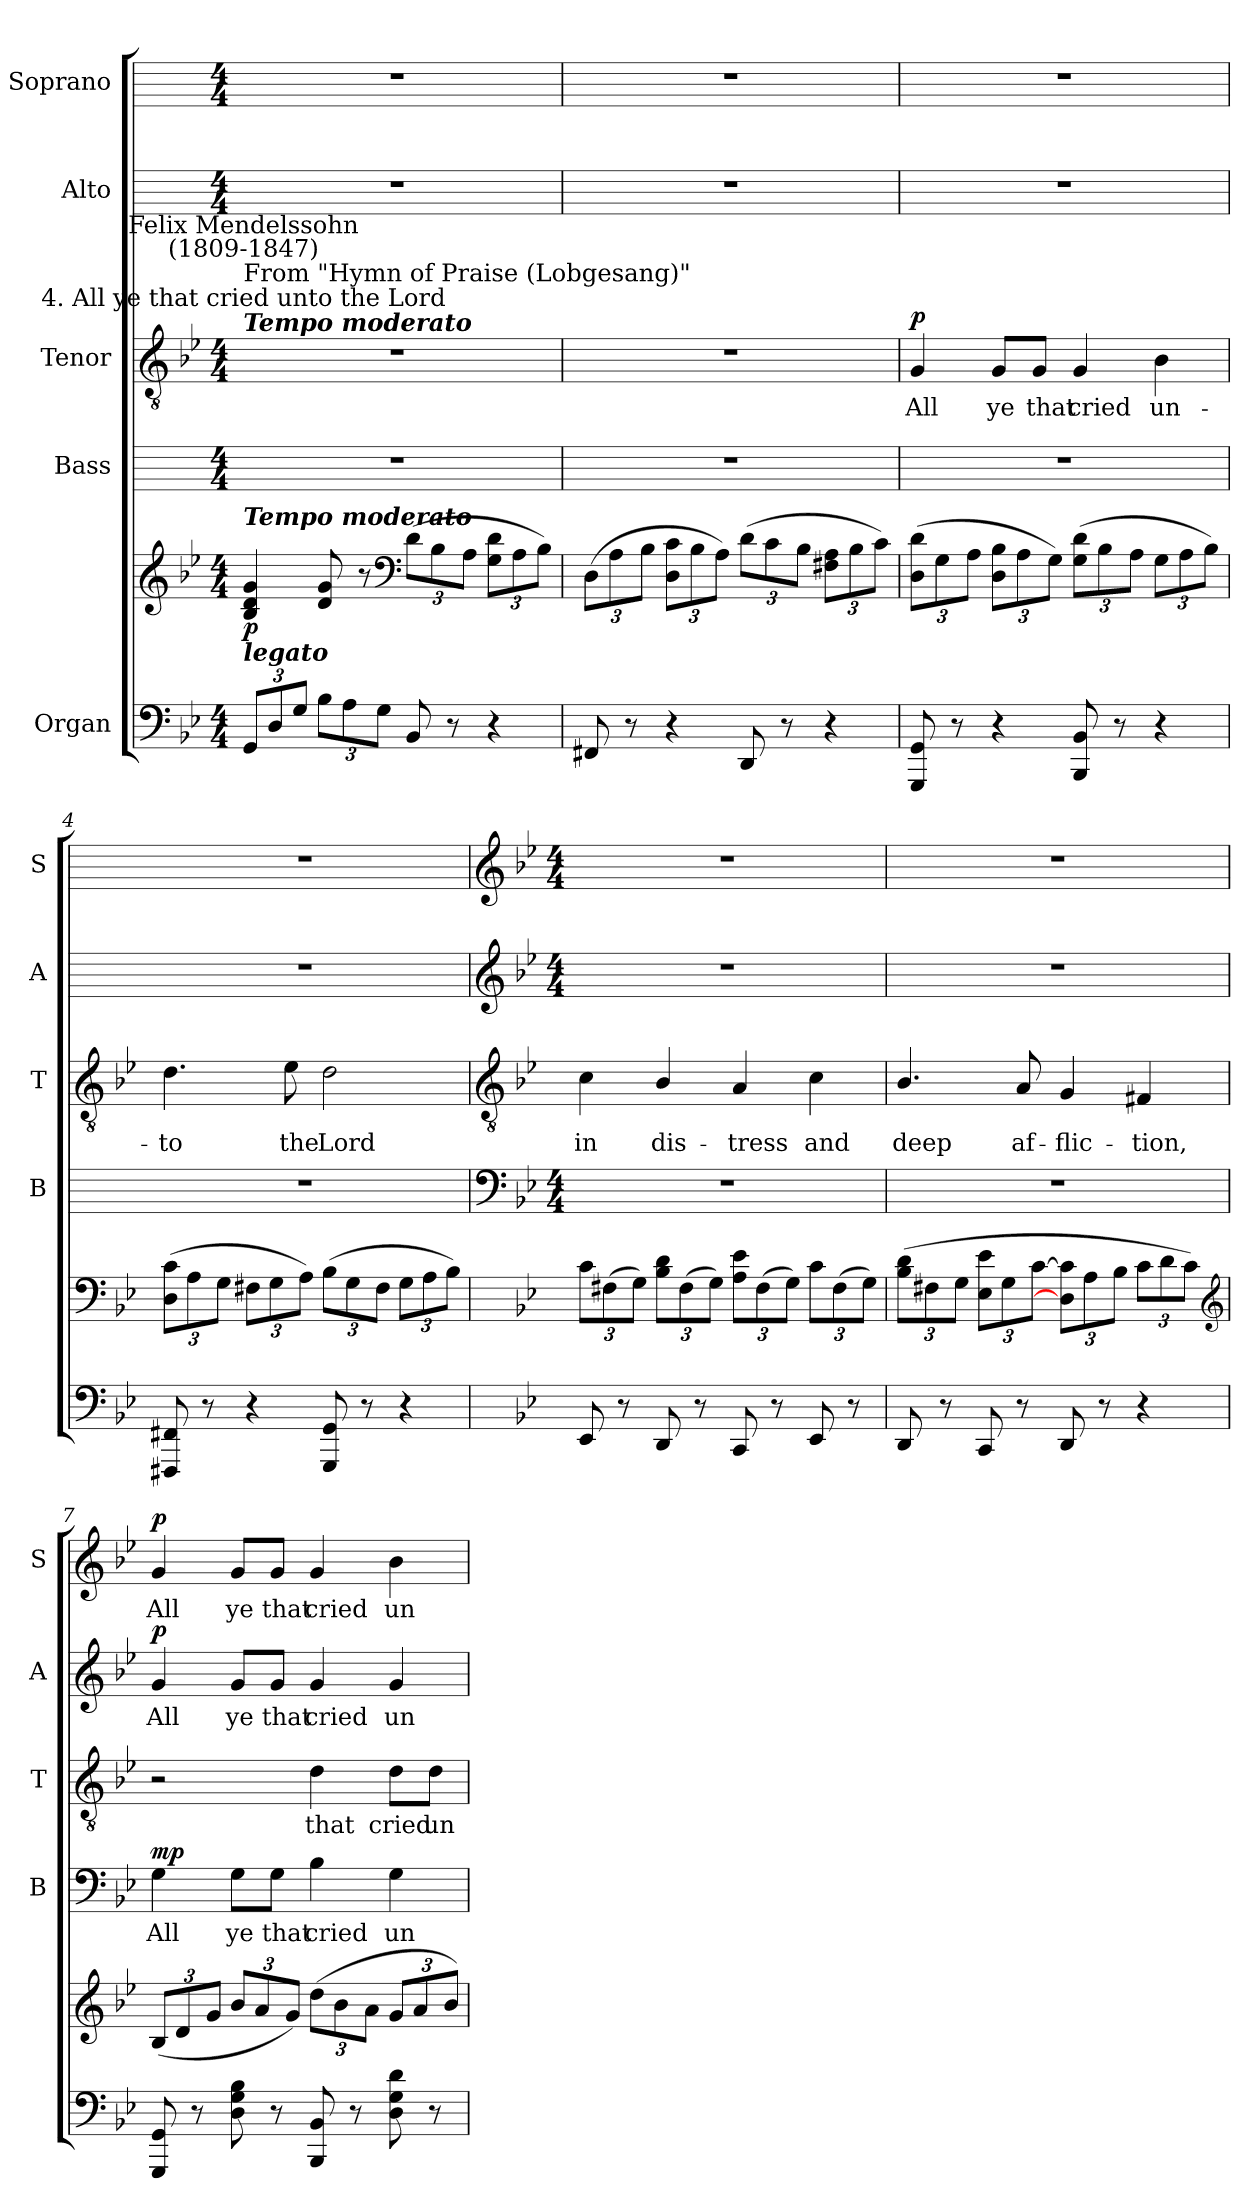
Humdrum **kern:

**kern	**kern	**dynam	**kern	**text	**dynam	**kern	**text	**dynam	**kern	**text	**dynam	**kern	**text	**dynam
*part5	*part5	*part5	*part4	*part4	*part4	*part3	*part3	*part3	*part2	*part2	*part2	*part1	*part1	*part1
*staff6	*staff5	*staff5/6	*staff4	*staff4	*staff4	*staff3	*staff3	*staff3	*staff2	*staff2	*staff2	*staff1	*staff1	*staff1
*I"Organ	*	*	*I"Bass	*	*	*I"Tenor	*	*	*I"Alto	*	*	*I"Soprano	*	*
*	*	*	*I'B	*	*	*I'T	*	*	*I'A	*	*	*I'S	*	*
*clefF4	*clefG2	*	*	*	*	*clefGv2	*	*	*	*	*	*	*	*
*k[b-e-]	*k[b-e-]	*	*	*	*	*k[b-e-]	*	*	*	*	*	*	*	*
*B-:	*B-:	*	*	*	*	*B-:	*	*	*	*	*	*	*	*
*M4/4	*M4/4	*	*M4/4	*	*	*M4/4	*	*	*M4/4	*	*	*M4/4	*	*
=1	=1	=1	=1	=1	=1	=1	=1	=1	=1	=1	=1	=1	=1	=1
!	!	!	!	!	!	!LO:TX:a:Bi:t=Tempo moderato	!	!	!	!	!	!	!	!
!	!	!	!	!	!	!LO:TX:a:cj:t=4. All ye that cried unto the Lord	!	!	!	!	!	!	!	!
!	!	!	!	!	!	!LO:TX:a:t=From "Hymn of Praise (Lobgesang)"	!	!	!	!	!	!	!	!
!	!	!	!	!	!	!LO:TX:a:cj:t=Felix Mendelssohn\n(1809-1847)	!	!	!	!	!	!	!	!
!	!LO:TX:b:Bi:t=legato	!	!	!	!	!	!	!	!	!	!	!	!	!
!	!LO:TX:a:Bi:t=Tempo moderato	!	!	!	!	!	!	!	!	!	!	!	!	!
!	!	!LO:DY:b	!	!	!	!	!	!	!	!	!	!	!	!
12GGL	4B- 4d 4g	p	1r	.	.	1r	.	.	1r	.	.	1r	.	.
12D	.	.	.	.	.	.	.	.	.	.	.	.	.	.
12GJ	.	.	.	.	.	.	.	.	.	.	.	.	.	.
12B-L	8d 8g	.	.	.	.	.	.	.	.	.	.	.	.	.
12A	.	.	.	.	.	.	.	.	.	.	.	.	.	.
.	8r	.	.	.	.	.	.	.	.	.	.	.	.	.
12GJ	.	.	.	.	.	.	.	.	.	.	.	.	.	.
*	*clefF4	*	*	*	*	*	*	*	*	*	*	*	*	*
8BB-	(>12dL	.	.	.	.	.	.	.	.	.	.	.	.	.
.	12B-	.	.	.	.	.	.	.	.	.	.	.	.	.
8r	.	.	.	.	.	.	.	.	.	.	.	.	.	.
.	12AJ	.	.	.	.	.	.	.	.	.	.	.	.	.
4r	12G 12dL	.	.	.	.	.	.	.	.	.	.	.	.	.
.	12A	.	.	.	.	.	.	.	.	.	.	.	.	.
.	12B-J)	.	.	.	.	.	.	.	.	.	.	.	.	.
=2	=2	=2	=2	=2	=2	=2	=2	=2	=2	=2	=2	=2	=2	=2
8FF#X	(>12DL	.	1r	.	.	1r	.	.	1r	.	.	1r	.	.
.	12A	.	.	.	.	.	.	.	.	.	.	.	.	.
8r	.	.	.	.	.	.	.	.	.	.	.	.	.	.
.	12B-J	.	.	.	.	.	.	.	.	.	.	.	.	.
4r	12D 12cL	.	.	.	.	.	.	.	.	.	.	.	.	.
.	12B-	.	.	.	.	.	.	.	.	.	.	.	.	.
.	12AJ)	.	.	.	.	.	.	.	.	.	.	.	.	.
8DD	(>12dL	.	.	.	.	.	.	.	.	.	.	.	.	.
.	12c	.	.	.	.	.	.	.	.	.	.	.	.	.
8r	.	.	.	.	.	.	.	.	.	.	.	.	.	.
.	12B-J	.	.	.	.	.	.	.	.	.	.	.	.	.
4r	12F#X 12AL	.	.	.	.	.	.	.	.	.	.	.	.	.
.	12B-	.	.	.	.	.	.	.	.	.	.	.	.	.
.	12cJ)	.	.	.	.	.	.	.	.	.	.	.	.	.
=3	=3	=3	=3	=3	=3	=3	=3	=3	=3	=3	=3	=3	=3	=3
!	!	!	!	!	!	!	!LO:LY:b	!LO:DY:b	!	!	!	!	!	!
8GGG 8GG	(>12D 12dL	.	1r	.	.	4G	All	p	1r	.	.	1r	.	.
.	12G	.	.	.	.	.	.	.	.	.	.	.	.	.
8r	.	.	.	.	.	.	.	.	.	.	.	.	.	.
.	12AJ	.	.	.	.	.	.	.	.	.	.	.	.	.
!	!	!	!	!	!	!	!LO:LY:b	!	!	!	!	!	!	!
4r	12D 12B-L	.	.	.	.	8G/L	ye	.	.	.	.	.	.	.
.	12A	.	.	.	.	.	.	.	.	.	.	.	.	.
!	!	!	!	!	!	!	!LO:LY:b	!	!	!	!	!	!	!
.	.	.	.	.	.	8G/J	that	.	.	.	.	.	.	.
.	12GJ)	.	.	.	.	.	.	.	.	.	.	.	.	.
!	!	!	!	!	!	!	!LO:LY:b	!	!	!	!	!	!	!
8BBB- 8BB-	(>12G 12dL	.	.	.	.	4G	cried	.	.	.	.	.	.	.
.	12B-	.	.	.	.	.	.	.	.	.	.	.	.	.
8r	.	.	.	.	.	.	.	.	.	.	.	.	.	.
.	12AJ	.	.	.	.	.	.	.	.	.	.	.	.	.
!	!	!	!	!	!	!	!LO:LY:b	!	!	!	!	!	!	!
4r	12GL	.	.	.	.	4B-	un-	.	.	.	.	.	.	.
.	12A	.	.	.	.	.	.	.	.	.	.	.	.	.
.	12B-J)	.	.	.	.	.	.	.	.	.	.	.	.	.
=4	=4	=4	=4	=4	=4	=4	=4	=4	=4	=4	=4	=4	=4	=4
!	!	!	!	!	!	!	!LO:LY:b	!	!	!	!	!	!	!
8FFF#X 8FF#X	(>12D 12cL	.	1r	.	.	4.d	-to	.	1r	.	.	1r	.	.
.	12A	.	.	.	.	.	.	.	.	.	.	.	.	.
8r	.	.	.	.	.	.	.	.	.	.	.	.	.	.
.	12GJ	.	.	.	.	.	.	.	.	.	.	.	.	.
4r	12F#XL	.	.	.	.	.	.	.	.	.	.	.	.	.
.	12G	.	.	.	.	.	.	.	.	.	.	.	.	.
!	!	!	!	!	!	!	!LO:LY:b	!	!	!	!	!	!	!
.	.	.	.	.	.	8e-	the	.	.	.	.	.	.	.
.	12AJ)	.	.	.	.	.	.	.	.	.	.	.	.	.
!	!	!	!	!	!	!	!LO:LY:b	!	!	!	!	!	!	!
8GGG 8GG	(>12B-L	.	.	.	.	2d	Lord	.	.	.	.	.	.	.
.	12G	.	.	.	.	.	.	.	.	.	.	.	.	.
8r	.	.	.	.	.	.	.	.	.	.	.	.	.	.
.	12F#J	.	.	.	.	.	.	.	.	.	.	.	.	.
4r	12GL	.	.	.	.	.	.	.	.	.	.	.	.	.
.	12A	.	.	.	.	.	.	.	.	.	.	.	.	.
.	12B-J)	.	.	.	.	.	.	.	.	.	.	.	.	.
!!LO:LB:g=z
=5	=5	=5	=5	=5	=5	=5	=5	=5	=5	=5	=5	=5	=5	=5
*	*	*	*clefF4	*	*	*clefGv2	*	*	*clefG2	*	*	*clefG2	*	*
*	*	*	*k[b-e-]	*	*	*	*	*	*k[b-e-]	*	*	*k[b-e-]	*	*
*	*	*	*B-:	*	*	*	*	*	*B-:	*	*	*B-:	*	*
*	*	*	*M4/4	*	*	*	*	*	*M4/4	*	*	*M4/4	*	*
!	!	!	!	!	!	!	!LO:LY:b	!	!	!	!	!	!	!
8EE-	12cL	.	1r	.	.	4c	in	.	1r	.	.	1r	.	.
.	(>12F#X	.	.	.	.	.	.	.	.	.	.	.	.	.
8r	.	.	.	.	.	.	.	.	.	.	.	.	.	.
.	12GJ)	.	.	.	.	.	.	.	.	.	.	.	.	.
!	!	!	!	!	!	!	!LO:LY:b	!	!	!	!	!	!	!
8DD	12B- 12dL	.	.	.	.	4B-/	dis-	.	.	.	.	.	.	.
.	(>12F#	.	.	.	.	.	.	.	.	.	.	.	.	.
8r	.	.	.	.	.	.	.	.	.	.	.	.	.	.
.	12GJ)	.	.	.	.	.	.	.	.	.	.	.	.	.
!	!	!	!	!	!	!	!LO:LY:b	!	!	!	!	!	!	!
8CC	12A 12e-L	.	.	.	.	4A	-tress	.	.	.	.	.	.	.
.	(>12F#	.	.	.	.	.	.	.	.	.	.	.	.	.
8r	.	.	.	.	.	.	.	.	.	.	.	.	.	.
.	12GJ)	.	.	.	.	.	.	.	.	.	.	.	.	.
!	!	!	!	!	!	!	!LO:LY:b	!	!	!	!	!	!	!
8EE-	12cL	.	.	.	.	4c	and	.	.	.	.	.	.	.
.	(>12F#	.	.	.	.	.	.	.	.	.	.	.	.	.
8r	.	.	.	.	.	.	.	.	.	.	.	.	.	.
.	12GJ)	.	.	.	.	.	.	.	.	.	.	.	.	.
=6	=6	=6	=6	=6	=6	=6	=6	=6	=6	=6	=6	=6	=6	=6
!	!	!	!	!	!	!	!LO:LY:b	!	!	!	!	!	!	!
8DD	(>12B- 12dL	.	1r	.	.	4.B-/	deep	.	1r	.	.	1r	.	.
.	12F#X	.	.	.	.	.	.	.	.	.	.	.	.	.
8r	.	.	.	.	.	.	.	.	.	.	.	.	.	.
.	12GJ	.	.	.	.	.	.	.	.	.	.	.	.	.
8CC	12E- 12e-L	.	.	.	.	.	.	.	.	.	.	.	.	.
.	12G	.	.	.	.	.	.	.	.	.	.	.	.	.
!	!	!	!	!	!	!	!LO:LY:b	!	!	!	!	!	!	!
8r	.	.	.	.	.	8A	af-	.	.	.	.	.	.	.
.	[12cJ	.	.	.	.	.	.	.	.	.	.	.	.	.
!	!	!	!	!	!	!	!LO:LY:b	!	!	!	!	!	!	!
8DD	12D] 12c]L	.	.	.	.	4G	-flic-	.	.	.	.	.	.	.
.	12A	.	.	.	.	.	.	.	.	.	.	.	.	.
8r	.	.	.	.	.	.	.	.	.	.	.	.	.	.
.	12B-J	.	.	.	.	.	.	.	.	.	.	.	.	.
!	!	!	!	!	!	!	!LO:LY:b	!	!	!	!	!	!	!
4r	12cL	.	.	.	.	4F#X	-tion,	.	.	.	.	.	.	.
.	12d	.	.	.	.	.	.	.	.	.	.	.	.	.
.	12cJ)	.	.	.	.	.	.	.	.	.	.	.	.	.
*	*clefG2	*	*	*	*	*	*	*	*	*	*	*	*	*
=7	=7	=7	=7	=7	=7	=7	=7	=7	=7	=7	=7	=7	=7	=7
!	!	!	!	!LO:LY:b	!LO:DY:b	!	!	!	!	!LO:LY:b	!LO:DY:b	!	!LO:LY:b	!LO:DY:b
8GGG 8GG	(<12B-L	.	4G	All	mp	2r	.	.	4g	All	p	4g	All	p
.	12d	.	.	.	.	.	.	.	.	.	.	.	.	.
8r	.	.	.	.	.	.	.	.	.	.	.	.	.	.
.	12gJ	.	.	.	.	.	.	.	.	.	.	.	.	.
!	!	!	!	!LO:LY:b	!	!	!	!	!	!LO:LY:b	!	!	!LO:LY:b	!
8D 8G 8B-	12b-L	.	8G\L	ye	.	.	.	.	8g/L	ye	.	8g/L	ye	.
.	12a	.	.	.	.	.	.	.	.	.	.	.	.	.
!	!	!	!	!LO:LY:b	!	!	!	!	!	!LO:LY:b	!	!	!LO:LY:b	!
8r	.	.	8G\J	that	.	.	.	.	8g/J	that	.	8g/J	that	.
.	12gJ)	.	.	.	.	.	.	.	.	.	.	.	.	.
!	!	!	!	!LO:LY:b	!	!	!LO:LY:b	!	!	!LO:LY:b	!	!	!LO:LY:b	!
8BBB- 8BB-	(>12ddL	.	4B-	cried	.	4d	that	.	4g	cried	.	4g	cried	.
.	12b-	.	.	.	.	.	.	.	.	.	.	.	.	.
8r	.	.	.	.	.	.	.	.	.	.	.	.	.	.
.	12aJ	.	.	.	.	.	.	.	.	.	.	.	.	.
!	!	!	!	!LO:LY:b	!	!	!LO:LY:b	!	!	!LO:LY:b	!	!	!LO:LY:b	!
8D 8G 8d	12gL	.	4G	un-	.	8d\L	cried	.	4g	un-	.	4b-	un-	.
.	12a	.	.	.	.	.	.	.	.	.	.	.	.	.
!	!	!	!	!	!	!	!LO:LY:b	!	!	!	!	!	!	!
8r	.	.	.	.	.	8d\J	un-	.	.	.	.	.	.	.
.	12b-J)	.	.	.	.	.	.	.	.	.	.	.	.	.
=	=	=	=	=	=	=	=	=	=	=	=	=	=	=
*-	*-	*-	*-	*-	*-	*-	*-	*-	*-	*-	*-	*-	*-	*-
